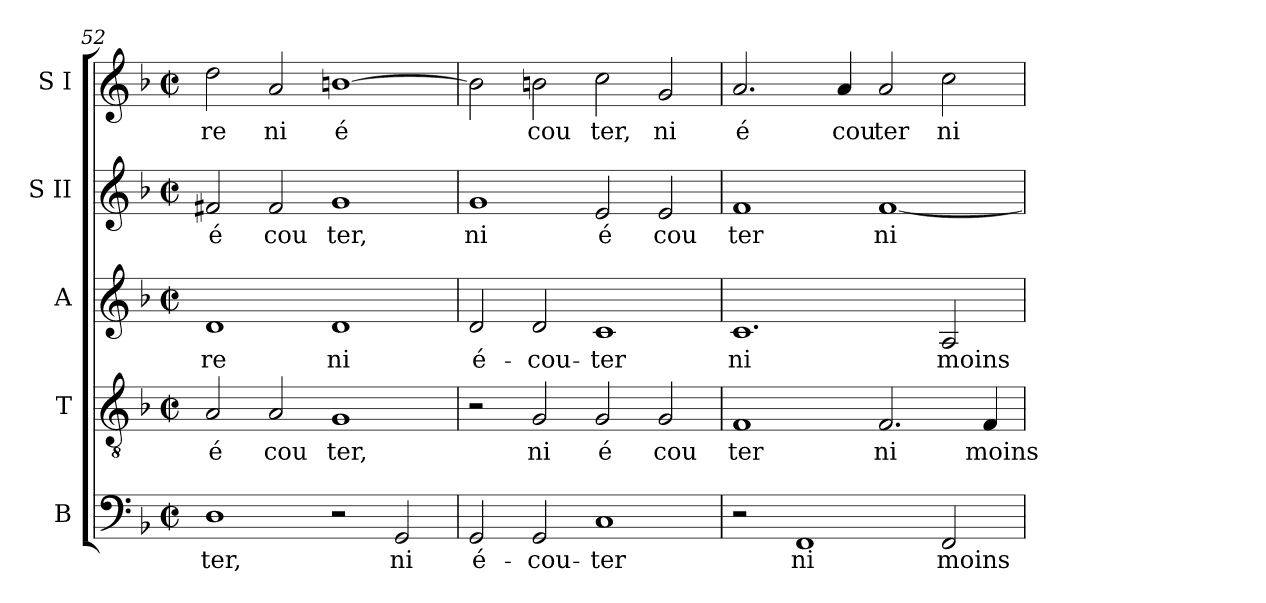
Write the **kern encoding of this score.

**kern	**text	**kern	**text	**kern	**text	**kern	**text	**kern	**text
*part5	*part5	*part4	*part4	*part3	*part3	*part2	*part2	*part1	*part1
*staff5	*staff5	*staff4	*staff4	*staff3	*staff3	*staff2	*staff2	*staff1	*staff1
*I"B	*	*I"T	*	*I"A	*	*I"S II	*	*I"S I	*
*clefF4	*	*clefGv2	*	*clefG2	*	*clefG2	*	*clefG2	*
*k[b-]	*	*k[b-]	*	*k[b-]	*	*k[b-]	*	*k[b-]	*
*F:	*	*F:	*	*F:	*	*F:	*	*F:	*
*M2/2	*	*M2/2	*	*M2/2	*	*M2/2	*	*M2/2	*
*met(c|)	*	*met(c|)	*	*met(c|)	*	*met(c|)	*	*met(c|)	*
=52	=52	=52	=52	=52	=52	=52	=52	=52	=52
!	!LO:LY:b:cj	!	!LO:LY:b:cj	!	!LO:LY:b:cj	!	!LO:LY:b:cj	!	!LO:LY:b:cj
1D	-ter,	2A/	é	1d	-re	2f#X/	é	2dd\	re
!	!	!	!LO:LY:b:cj	!	!	!	!LO:LY:b:cj	!	!LO:LY:b:cj
.	.	2A/	cou	.	.	2f#/	cou	2a/	ni
!	!	!	!LO:LY:b:cj	!	!LO:LY:b:cj	!	!LO:LY:b:cj	!	!LO:LY:b:rj
2r	.	1G	ter,	1d	ni	1g	ter,	[>1bn	é
!	!LO:LY:b:cj	!	!	!	!	!	!	!	!
2GG/	ni	.	.	.	.	.	.	.	.
=53	=53	=53	=53	=53	=53	=53	=53	=53	=53
!	!LO:LY:b:cj	!	!	!	!LO:LY:b:cj	!	!LO:LY:b:cj	!	!
2GG/	é-	2r	.	2d/	é-	1g	ni	2b\]	.
!	!LO:LY:b:cj	!	!LO:LY:b:cj	!	!LO:LY:b:cj	!	!	!	!LO:LY:b:cj
2GG/	-cou-	2G/	ni	2d/	-cou-	.	.	2bn\	cou
!	!LO:LY:b:cj	!	!LO:LY:b:cj	!	!LO:LY:b:cj	!	!LO:LY:b:cj	!	!LO:LY:b:cj
1C	-ter	2G/	é	1c	-ter	2e/	é	2cc\	ter,
!	!	!	!LO:LY:b:cj	!	!	!	!LO:LY:b:cj	!	!LO:LY:b:cj
.	.	2G/	cou	.	.	2e/	cou	2g/	ni
=54	=54	=54	=54	=54	=54	=54	=54	=54	=54
!	!	!	!LO:LY:b:cj	!	!LO:LY:b:cj	!	!LO:LY:b:cj	!	!LO:LY:b:cj
2r	.	1F	ter	1.c	ni	1f	ter	2.a/	é
!	!LO:LY:b:cj	!	!	!	!	!	!	!	!
1FF	ni	.	.	.	.	.	.	.	.
!	!	!	!	!	!	!	!	!	!LO:LY:b:cj
.	.	.	.	.	.	.	.	4a/	cou
!	!	!	!LO:LY:b:cj	!	!	!	!LO:LY:b:cj	!	!LO:LY:b:cj
.	.	2.F/	ni	.	.	[<1f	ni	2a/	ter
!	!LO:LY:b:cj	!	!	!	!LO:LY:b:cj	!	!	!	!LO:LY:b:cj
2FF/	moins	.	.	2A/	moins	.	.	2cc\	ni
!	!	!	!LO:LY:b:cj	!	!	!	!	!	!
.	.	4F/	moins	.	.	.	.	.	.
=	=	=	=	=	=	=	=	=	=
*-	*-	*-	*-	*-	*-	*-	*-	*-	*-
